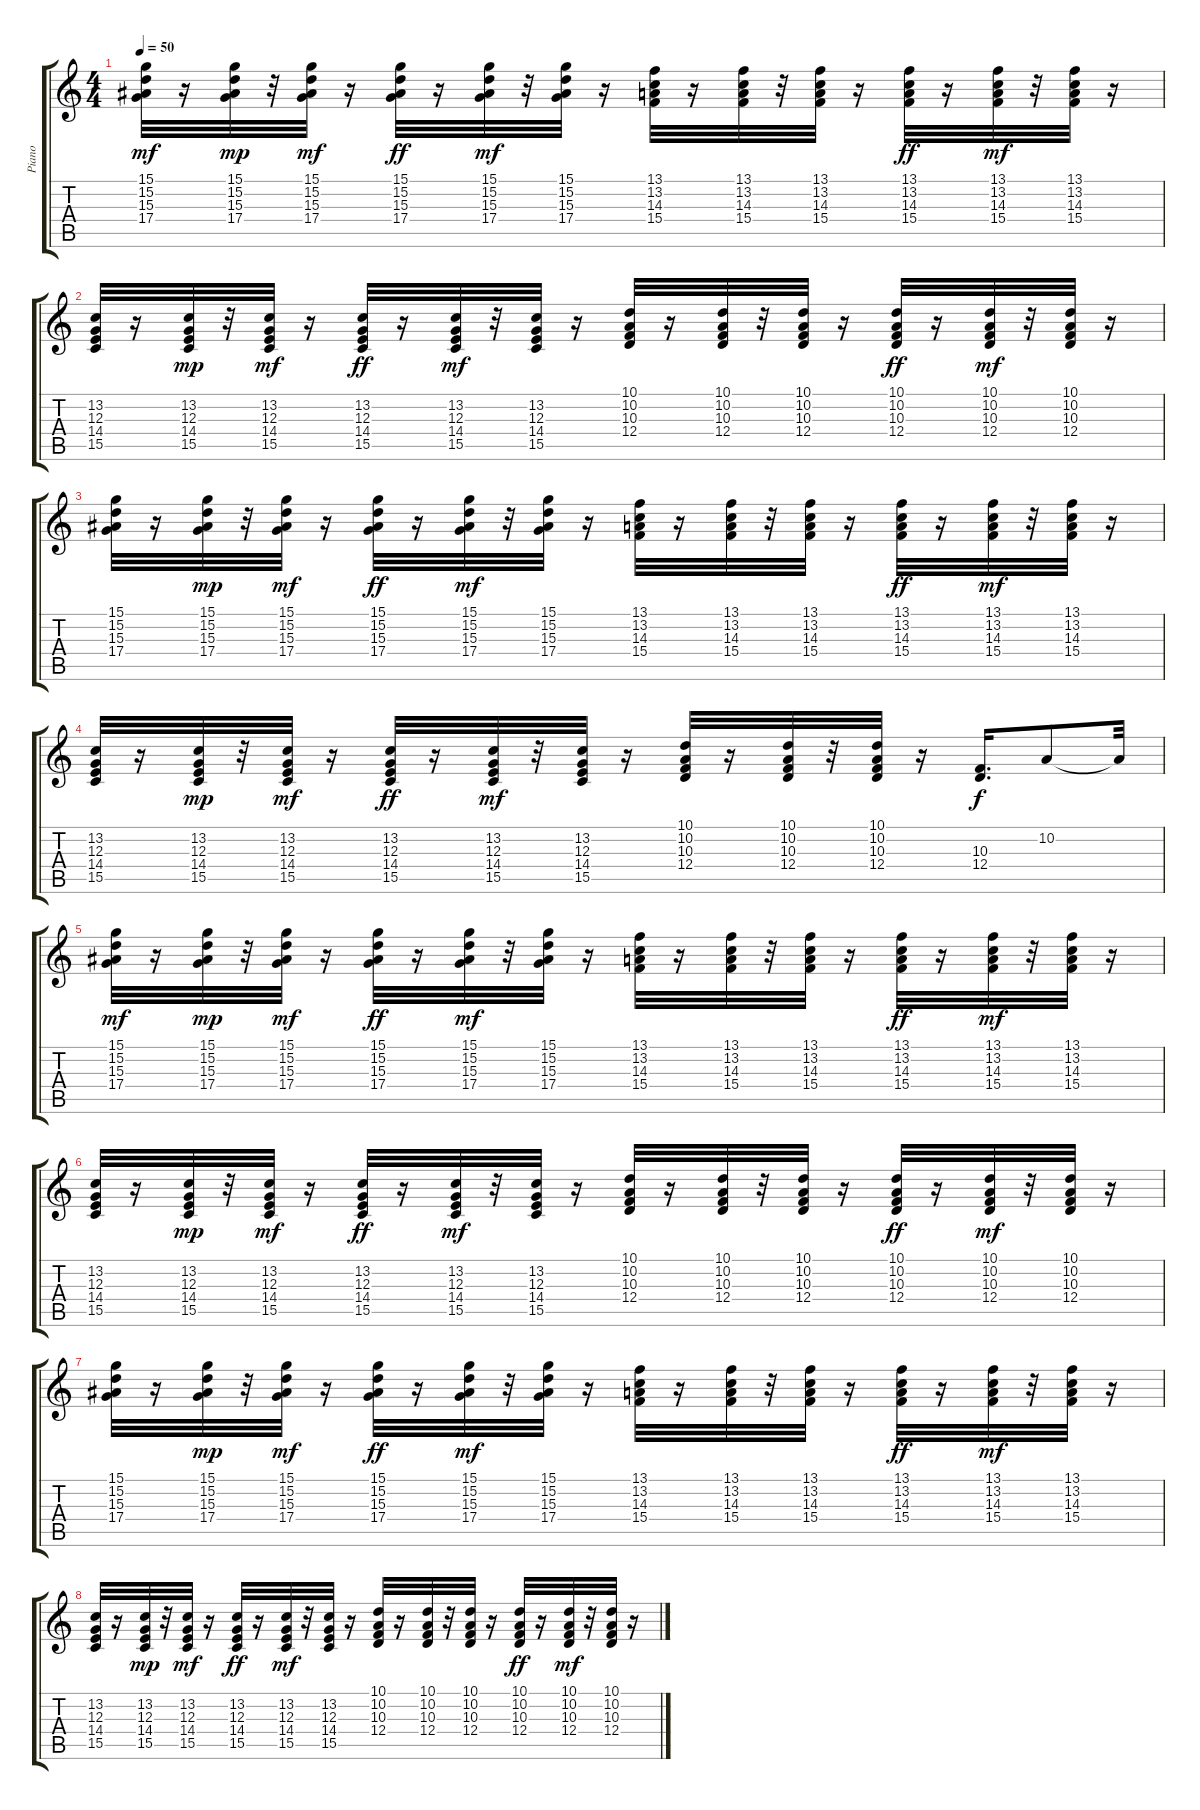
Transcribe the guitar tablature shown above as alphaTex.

\track ("Piano" "Piano") {instrument electricpiano1}
\staff {score tabs}
\tuning (E4 B3 G3 D3 A2 E2) {hide}
\ts (4 4)
\tempo 50
\clef g2
\ks c
(15.1 15.2 15.3 17.4).32{dy mf instrument acousticgrandpiano} r.16 (15.1 15.2 15.3 17.4).32{dy mp} r.32 (15.1 15.2 15.3 17.4).32{dy mf} r.16 (15.1 15.2 15.3 17.4).32{dy ff} r.16 (15.1 15.2 15.3 17.4).32{dy mf} r.32 (15.1 15.2 15.3 17.4).32 r.16 (13.1 13.2 14.3 15.4).32 r.16 (13.1 13.2 14.3 15.4).32 r.32 (13.1 13.2 14.3 15.4).32 r.16 (13.1 13.2 14.3 15.4).32{dy ff} r.16 (13.1 13.2 14.3 15.4).32{dy mf} r.32 (13.1 13.2 14.3 15.4).32 r.16 |
(13.2 12.3 14.4 15.5).32 r.16 (13.2 12.3 14.4 15.5).32{dy mp} r.32 (13.2 12.3 14.4 15.5).32{dy mf} r.16 (13.2 12.3 14.4 15.5).32{dy ff} r.16 (13.2 12.3 14.4 15.5).32{dy mf} r.32 (13.2 12.3 14.4 15.5).32 r.16 (10.1 10.2 10.3 12.4).32 r.16 (10.1 10.2 10.3 12.4).32 r.32 (10.1 10.2 10.3 12.4).32 r.16 (10.1 10.2 10.3 12.4).32{dy ff} r.16 (10.1 10.2 10.3 12.4).32{dy mf} r.32 (10.1 10.2 10.3 12.4).32 r.16 |
(15.1 15.2 15.3 17.4).32 r.16 (15.1 15.2 15.3 17.4).32{dy mp} r.32 (15.1 15.2 15.3 17.4).32{dy mf} r.16 (15.1 15.2 15.3 17.4).32{dy ff} r.16 (15.1 15.2 15.3 17.4).32{dy mf} r.32 (15.1 15.2 15.3 17.4).32 r.16 (13.1 13.2 14.3 15.4).32 r.16 (13.1 13.2 14.3 15.4).32 r.32 (13.1 13.2 14.3 15.4).32 r.16 (13.1 13.2 14.3 15.4).32{dy ff} r.16 (13.1 13.2 14.3 15.4).32{dy mf} r.32 (13.1 13.2 14.3 15.4).32 r.16 |
(13.2 12.3 14.4 15.5).32 r.16 (13.2 12.3 14.4 15.5).32{dy mp} r.32 (13.2 12.3 14.4 15.5).32{dy mf} r.16 (13.2 12.3 14.4 15.5).32{dy ff} r.16 (13.2 12.3 14.4 15.5).32{dy mf} r.32 (13.2 12.3 14.4 15.5).32 r.16 (10.1 10.2 10.3 12.4).32 r.16 (10.1 10.2 10.3 12.4).32 r.32 (10.1 10.2 10.3 12.4).32 r.16 (10.3 12.4).16{d dy f instrument electricpiano1} 10.2.8 10.2{t}.32 |
(15.1 15.2 15.3 17.4).32{dy mf instrument acousticgrandpiano} r.16 (15.1 15.2 15.3 17.4).32{dy mp} r.32 (15.1 15.2 15.3 17.4).32{dy mf} r.16 (15.1 15.2 15.3 17.4).32{dy ff} r.16 (15.1 15.2 15.3 17.4).32{dy mf} r.32 (15.1 15.2 15.3 17.4).32 r.16 (13.1 13.2 14.3 15.4).32 r.16 (13.1 13.2 14.3 15.4).32 r.32 (13.1 13.2 14.3 15.4).32 r.16 (13.1 13.2 14.3 15.4).32{dy ff} r.16 (13.1 13.2 14.3 15.4).32{dy mf} r.32 (13.1 13.2 14.3 15.4).32 r.16 |
(13.2 12.3 14.4 15.5).32 r.16 (13.2 12.3 14.4 15.5).32{dy mp} r.32 (13.2 12.3 14.4 15.5).32{dy mf} r.16 (13.2 12.3 14.4 15.5).32{dy ff} r.16 (13.2 12.3 14.4 15.5).32{dy mf} r.32 (13.2 12.3 14.4 15.5).32 r.16 (10.1 10.2 10.3 12.4).32 r.16 (10.1 10.2 10.3 12.4).32 r.32 (10.1 10.2 10.3 12.4).32 r.16 (10.1 10.2 10.3 12.4).32{dy ff} r.16 (10.1 10.2 10.3 12.4).32{dy mf} r.32 (10.1 10.2 10.3 12.4).32 r.16 |
(15.1 15.2 15.3 17.4).32 r.16 (15.1 15.2 15.3 17.4).32{dy mp} r.32 (15.1 15.2 15.3 17.4).32{dy mf} r.16 (15.1 15.2 15.3 17.4).32{dy ff} r.16 (15.1 15.2 15.3 17.4).32{dy mf} r.32 (15.1 15.2 15.3 17.4).32 r.16 (13.1 13.2 14.3 15.4).32 r.16 (13.1 13.2 14.3 15.4).32 r.32 (13.1 13.2 14.3 15.4).32 r.16 (13.1 13.2 14.3 15.4).32{dy ff} r.16 (13.1 13.2 14.3 15.4).32{dy mf} r.32 (13.1 13.2 14.3 15.4).32 r.16 |
(13.2 12.3 14.4 15.5).32 r.16 (13.2 12.3 14.4 15.5).32{dy mp} r.32 (13.2 12.3 14.4 15.5).32{dy mf} r.16 (13.2 12.3 14.4 15.5).32{dy ff} r.16 (13.2 12.3 14.4 15.5).32{dy mf} r.32 (13.2 12.3 14.4 15.5).32 r.16 (10.1 10.2 10.3 12.4).32 r.16 (10.1 10.2 10.3 12.4).32 r.32 (10.1 10.2 10.3 12.4).32 r.16 (10.1 10.2 10.3 12.4).32{dy ff} r.16 (10.1 10.2 10.3 12.4).32{dy mf} r.32 (10.1 10.2 10.3 12.4).32 r.16
